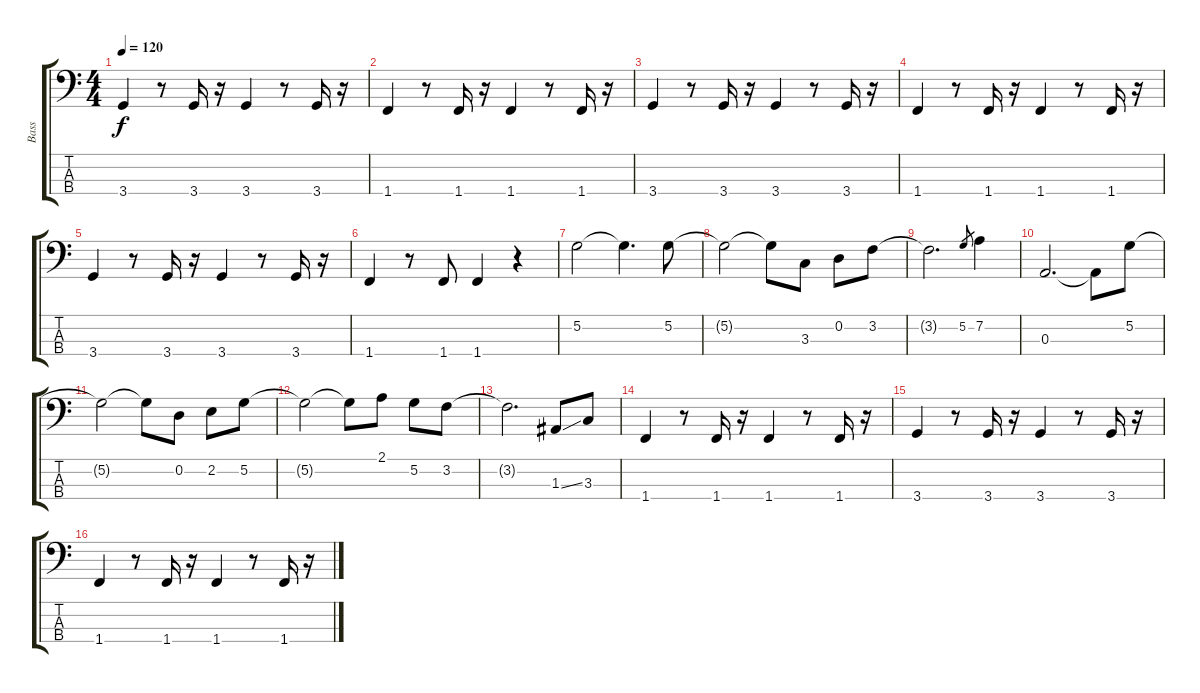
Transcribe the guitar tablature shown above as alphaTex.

\track ("Bass" "Bass") {instrument electricbassfinger}
\staff {score tabs}
\tuning (G2 D2 A1 E1) {hide}
\ts (4 4)
\tempo 120
\clef f4
\ks c
3.4.4{dy f} r.8 3.4.16 r.16 3.4.4 r.8 3.4.16 r.16 |
1.4.4 r.8 1.4.16 r.16 1.4.4 r.8 1.4.16 r.16 |
3.4.4 r.8 3.4.16 r.16 3.4.4 r.8 3.4.16 r.16 |
1.4.4 r.8 1.4.16 r.16 1.4.4 r.8 1.4.16 r.16 |
3.4.4 r.8 3.4.16 r.16 3.4.4 r.8 3.4.16 r.16 |
1.4.4 r.8 1.4.8 1.4.4 r.4 |
5.2.2 5.2{t}.4{d} 5.2.8 |
5.2{t}.2 5.2{t}.8 3.3.8 0.2.8 3.2.8 |
3.2{t}.2{d} 5.2.8{gr} 7.2.4 |
0.3.2{d} 0.3{t}.8 5.2.8 |
5.2{t}.2 5.2{t}.8 0.2.8 2.2.8 5.2.8 |
5.2{t}.2 5.2{t}.8 2.1.8 5.2.8 3.2.8 |
3.2{t}.2{d} 1.3{ss}.8 3.3.8 |
1.4.4 r.8 1.4.16 r.16 1.4.4 r.8 1.4.16 r.16 |
3.4.4 r.8 3.4.16 r.16 3.4.4 r.8 3.4.16 r.16 |
1.4.4 r.8 1.4.16 r.16 1.4.4 r.8 1.4.16 r.16
